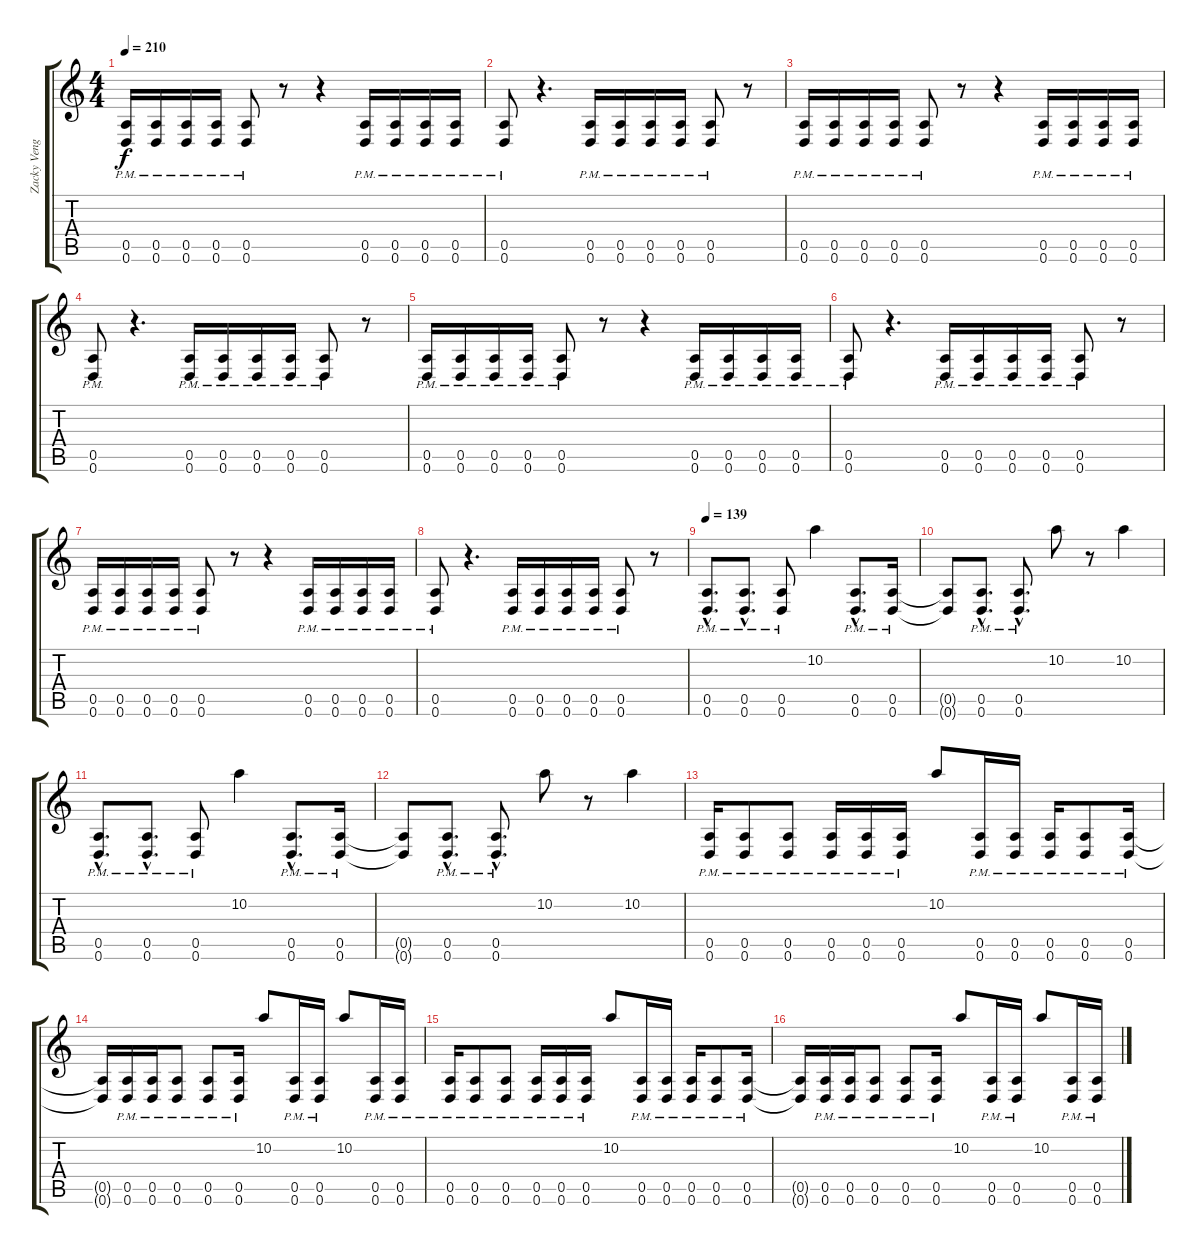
\track ("Zacky Vengeance" "Zacky Veng") {instrument overdrivenguitar}
\staff {score tabs}
\tuning (E4 B3 G3 D3 A2 D2) {hide}
\ts (4 4)
\tempo 210
\clef g2
\ks c
(0.5{pm} 0.6{pm}).16{dy f} (0.5{pm} 0.6{pm}).16 (0.5{pm} 0.6{pm}).16 (0.5{pm} 0.6{pm}).16 (0.5{pm} 0.6{pm}).8 r.8 r.4 (0.5{pm} 0.6{pm}).16 (0.5{pm} 0.6{pm}).16 (0.5{pm} 0.6{pm}).16 (0.5{pm} 0.6{pm}).16 |
(0.5{pm} 0.6{pm}).8 r.4{d} (0.5{pm} 0.6{pm}).16 (0.5{pm} 0.6{pm}).16 (0.5{pm} 0.6{pm}).16 (0.5{pm} 0.6{pm}).16 (0.5{pm} 0.6{pm}).8 r.8 |
(0.5{pm} 0.6{pm}).16 (0.5{pm} 0.6{pm}).16 (0.5{pm} 0.6{pm}).16 (0.5{pm} 0.6{pm}).16 (0.5{pm} 0.6{pm}).8 r.8 r.4 (0.5{pm} 0.6{pm}).16 (0.5{pm} 0.6{pm}).16 (0.5{pm} 0.6{pm}).16 (0.5{pm} 0.6{pm}).16 |
(0.5{pm} 0.6{pm}).8 r.4{d} (0.5{pm} 0.6{pm}).16 (0.5{pm} 0.6{pm}).16 (0.5{pm} 0.6{pm}).16 (0.5{pm} 0.6{pm}).16 (0.5{pm} 0.6{pm}).8 r.8 |
(0.5{pm} 0.6{pm}).16 (0.5{pm} 0.6{pm}).16 (0.5{pm} 0.6{pm}).16 (0.5{pm} 0.6{pm}).16 (0.5{pm} 0.6{pm}).8 r.8 r.4 (0.5{pm} 0.6{pm}).16 (0.5{pm} 0.6{pm}).16 (0.5{pm} 0.6{pm}).16 (0.5{pm} 0.6{pm}).16 |
(0.5{pm} 0.6{pm}).8 r.4{d} (0.5{pm} 0.6{pm}).16 (0.5{pm} 0.6{pm}).16 (0.5{pm} 0.6{pm}).16 (0.5{pm} 0.6{pm}).16 (0.5{pm} 0.6{pm}).8 r.8 |
(0.5{pm} 0.6{pm}).16 (0.5{pm} 0.6{pm}).16 (0.5{pm} 0.6{pm}).16 (0.5{pm} 0.6{pm}).16 (0.5{pm} 0.6{pm}).8 r.8 r.4 (0.5{pm} 0.6{pm}).16 (0.5{pm} 0.6{pm}).16 (0.5{pm} 0.6{pm}).16 (0.5{pm} 0.6{pm}).16 |
(0.5{pm} 0.6{pm}).8 r.4{d} (0.5{pm} 0.6{pm}).16 (0.5{pm} 0.6{pm}).16 (0.5{pm} 0.6{pm}).16 (0.5{pm} 0.6{pm}).16 (0.5{pm} 0.6{pm}).8 r.8 |
\tempo 139
(0.5{hac pm} 0.6{hac pm}).8{d} (0.5{hac pm} 0.6{hac pm}).8{d} (0.5{pm} 0.6{pm}).8 10.2.4 (0.5{hac pm} 0.6{hac pm}).8{d} (0.5{pm} 0.6{pm}).16 |
(0.5{t} 0.6{t}).8 (0.5{hac pm} 0.6{hac pm}).8{d} (0.5{hac pm} 0.6{hac pm}).8{d} 10.2.8 r.8 10.2.4 |
(0.5{hac pm} 0.6{hac pm}).8{d} (0.5{hac pm} 0.6{hac pm}).8{d} (0.5{pm} 0.6{pm}).8 10.2.4 (0.5{hac pm} 0.6{hac pm}).8{d} (0.5{pm} 0.6{pm}).16 |
(0.5{t} 0.6{t}).8 (0.5{hac pm} 0.6{hac pm}).8{d} (0.5{hac pm} 0.6{hac pm}).8{d} 10.2.8 r.8 10.2.4 |
(0.5{pm} 0.6{pm}).16 (0.5{pm} 0.6{pm}).8 (0.5{pm} 0.6{pm}).8 (0.5{pm} 0.6{pm}).16 (0.5{pm} 0.6{pm}).16 (0.5{pm} 0.6{pm}).16 10.2.8 (0.5{pm} 0.6{pm}).16 (0.5{pm} 0.6{pm}).16 (0.5{pm} 0.6{pm}).16 (0.5{pm} 0.6{pm}).8 (0.5{pm} 0.6{pm}).16 |
(0.5{t} 0.6{t}).16 (0.5{pm} 0.6{pm}).16 (0.5{pm} 0.6{pm}).16 (0.5{pm} 0.6{pm}).8 (0.5{pm} 0.6{pm}).8 (0.5{pm} 0.6{pm}).16 10.2.8 (0.5{pm} 0.6{pm}).16 (0.5{pm} 0.6{pm}).16 10.2.8 (0.5{pm} 0.6{pm}).16 (0.5{pm} 0.6{pm}).16 |
(0.5{pm} 0.6{pm}).16 (0.5{pm} 0.6{pm}).8 (0.5{pm} 0.6{pm}).8 (0.5{pm} 0.6{pm}).16 (0.5{pm} 0.6{pm}).16 (0.5{pm} 0.6{pm}).16 10.2.8 (0.5{pm} 0.6{pm}).16 (0.5{pm} 0.6{pm}).16 (0.5{pm} 0.6{pm}).16 (0.5{pm} 0.6{pm}).8 (0.5{pm} 0.6{pm}).16 |
(0.5{t} 0.6{t}).16 (0.5{pm} 0.6{pm}).16 (0.5{pm} 0.6{pm}).16 (0.5{pm} 0.6{pm}).8 (0.5{pm} 0.6{pm}).8 (0.5{pm} 0.6{pm}).16 10.2.8 (0.5{pm} 0.6{pm}).16 (0.5{pm} 0.6{pm}).16 10.2.8 (0.5{pm} 0.6{pm}).16 (0.5{pm} 0.6{pm}).16
